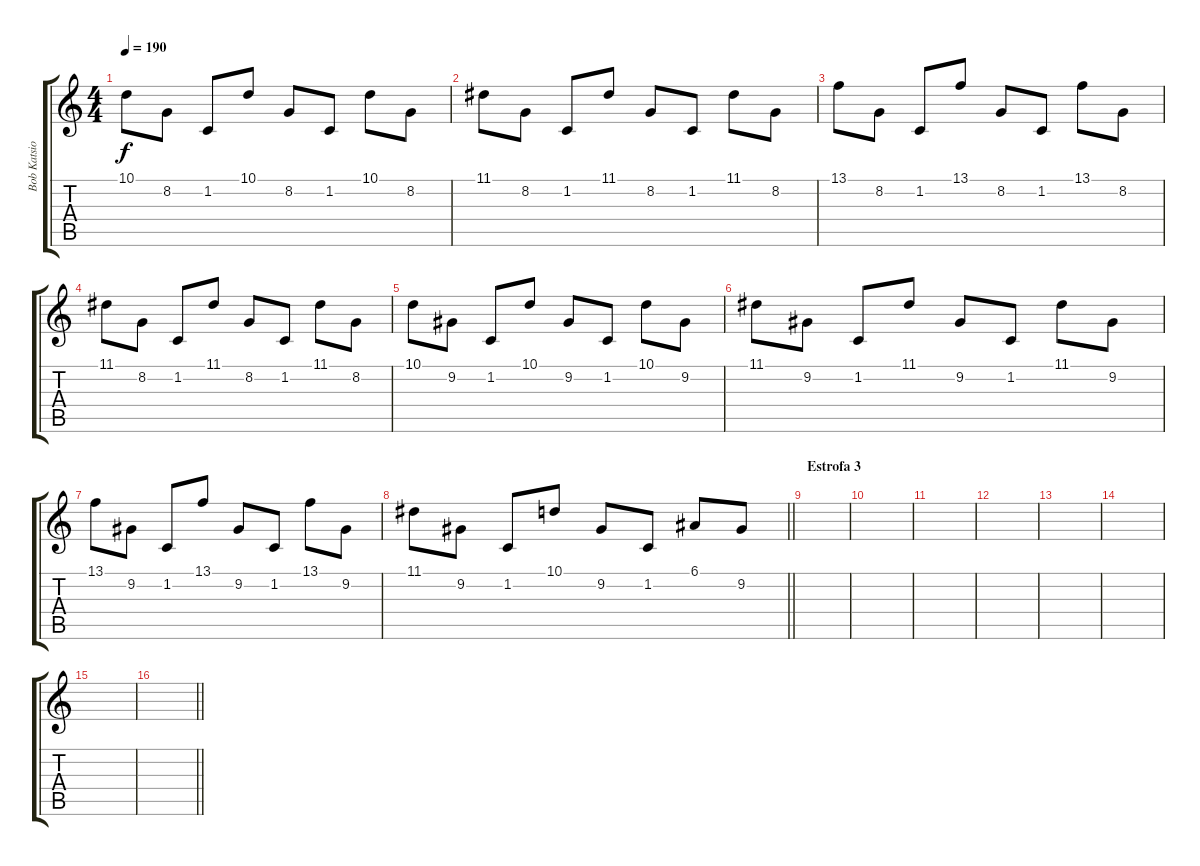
\track ("Bob Katsionis" "Bob Katsio") {instrument lead5charang}
\staff {score tabs}
\tuning (E4 B3 G3 D3 A2 E2) {hide}
\ts (4 4)
\tempo 190
\clef g2
\ks c
10.1.8{dy f} 8.2.8 1.2.8 10.1.8 8.2.8 1.2.8 10.1.8 8.2.8 |
11.1.8 8.2.8 1.2.8 11.1.8 8.2.8 1.2.8 11.1.8 8.2.8 |
13.1.8 8.2.8 1.2.8 13.1.8 8.2.8 1.2.8 13.1.8 8.2.8 |
11.1.8 8.2.8 1.2.8 11.1.8 8.2.8 1.2.8 11.1.8 8.2.8 |
10.1.8 9.2.8 1.2.8 10.1.8 9.2.8 1.2.8 10.1.8 9.2.8 |
11.1.8 9.2.8 1.2.8 11.1.8 9.2.8 1.2.8 11.1.8 9.2.8 |
13.1.8 9.2.8 1.2.8 13.1.8 9.2.8 1.2.8 13.1.8 9.2.8 |
\barLineRight lightlight
11.1.8 9.2.8 1.2.8 10.1.8 9.2.8 1.2.8 6.1.8 9.2.8 |
\section ("" "Estrofa 3")
|
|
|
|
|
|
|
\barLineRight lightlight
